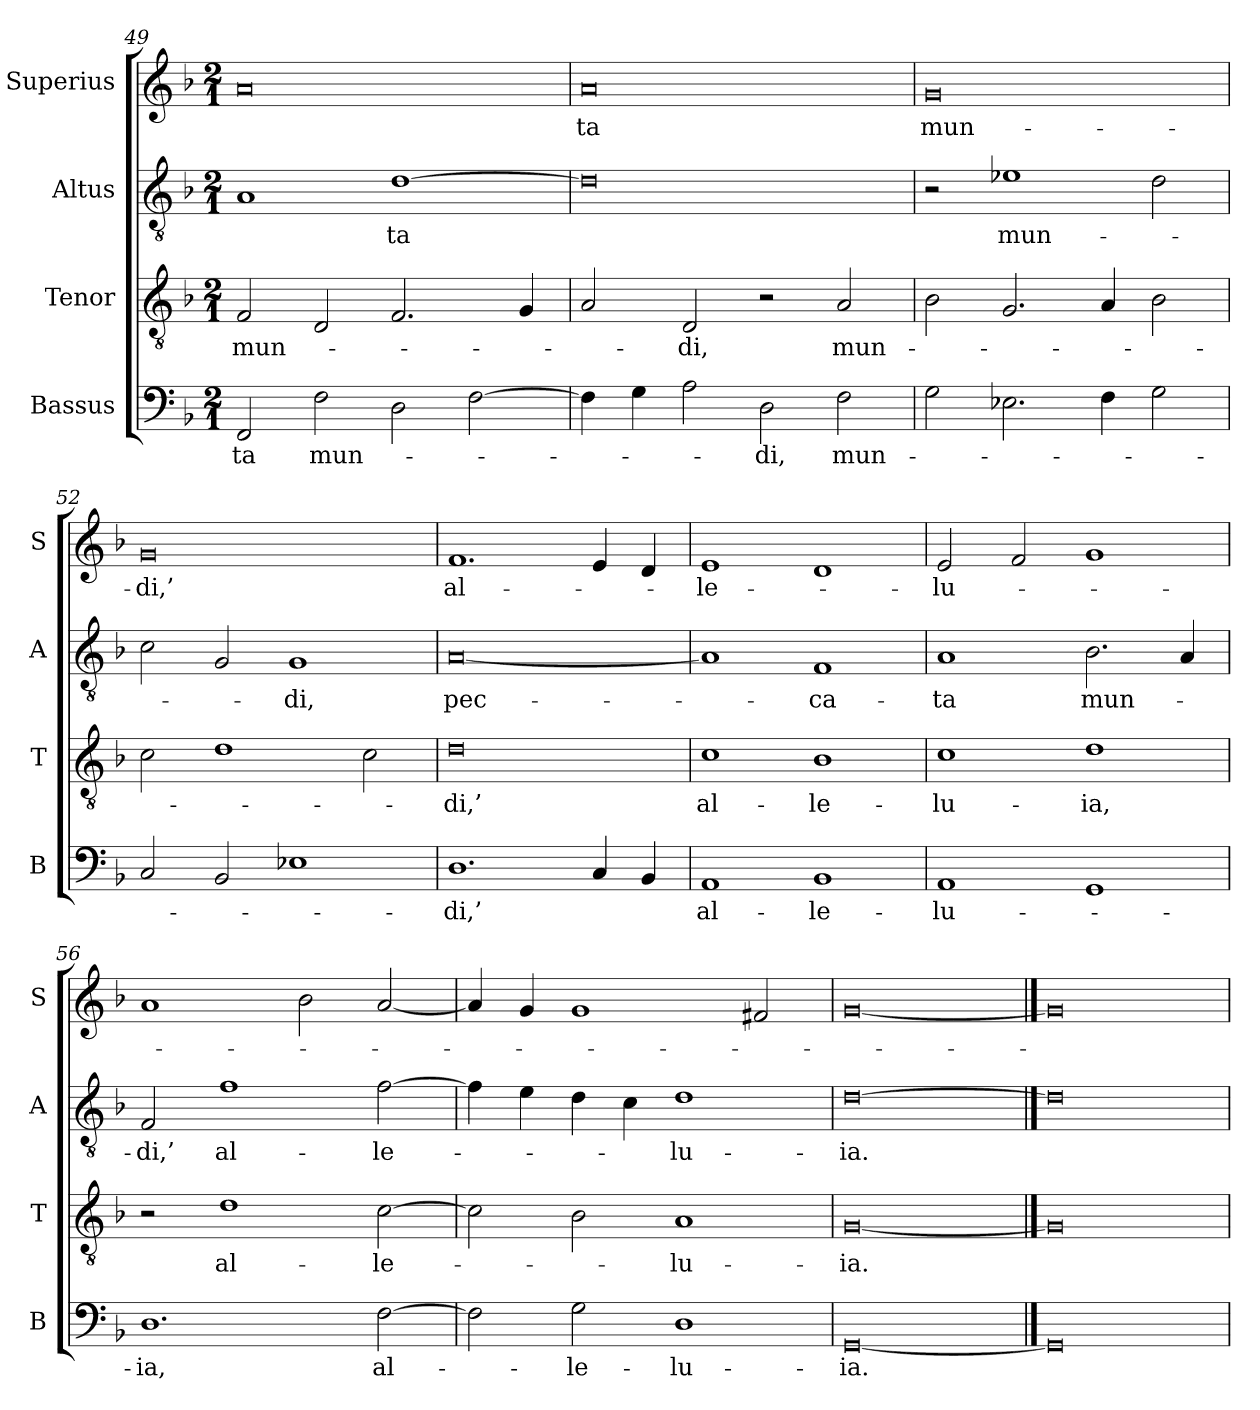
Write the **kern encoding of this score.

**kern	**text	**kern	**text	**kern	**text	**kern	**text
*part4	*part4	*part3	*part3	*part2	*part2	*part1	*part1
*staff4	*staff4	*staff3	*staff3	*staff2	*staff2	*staff1	*staff1
*I"Bassus	*	*I"Tenor	*	*I"Altus	*	*I"Superius	*
*I'B	*	*I'T	*	*I'A	*	*I'S	*
*clefF4	*	*clefGv2	*	*clefGv2	*	*clefG2	*
*k[b-]	*	*k[b-]	*	*k[b-]	*	*k[b-]	*
*F:	*	*F:	*	*F:	*	*F:	*
*M2/1	*	*M2/1	*	*M2/1	*	*M2/1	*
=49	=49	=49	=49	=49	=49	=49	=49
2FF	-ta	2F	mun-	1A	.	0a	.
2F	mun-	2D	.	.	.	.	.
2D	.	2.F	.	[1d	-ta	.	.
[2F	.	.	.	.	.	.	.
.	.	4G	.	.	.	.	.
=50	=50	=50	=50	=50	=50	=50	=50
4F]	.	2A	.	0d]	.	0a	-ta
4G	.	.	.	.	.	.	.
2A	.	2D	-di,	.	.	.	.
2D	-di,	2r	.	.	.	.	.
2F	mun-	2A	mun-	.	.	.	.
=51	=51	=51	=51	=51	=51	=51	=51
2G	.	2B-	.	2r	.	0g	mun-
2.E-X	.	2.G	.	1e-X	mun-	.	.
4F	.	4A	.	.	.	.	.
2G	.	2B-	.	2d	.	.	.
=52	=52	=52	=52	=52	=52	=52	=52
2C	.	2c	.	2c	.	0g	-di,’
2BB-	.	1d	.	2G	.	.	.
1E-X	.	.	.	1G	-di,	.	.
.	.	2c	.	.	.	.	.
=53	=53	=53	=53	=53	=53	=53	=53
1.D	-di,’	0d	-di,’	[0A	pec-	1.f	al-
4C	.	.	.	.	.	4e	.
4BB-	.	.	.	.	.	4d	.
=54	=54	=54	=54	=54	=54	=54	=54
1AA	al-	1c	al-	1A]	.	1e	-le-
1BB-	-le-	1B-	-le-	1F	-ca-	1d	.
=55	=55	=55	=55	=55	=55	=55	=55
1AA	-lu-	1c	-lu-	1A	-ta	2e	-lu-
.	.	.	.	.	.	2f	.
1GG	.	1d	-ia,	2.B-	mun-	1g	.
.	.	.	.	4A	.	.	.
=56	=56	=56	=56	=56	=56	=56	=56
1.D	-ia,	2r	.	2F	-di,’	1a	.
.	.	1d	al-	1f	al-	.	.
.	.	.	.	.	.	2b-	.
[2F	al-	[2c	-le-	[2f	-le-	[2a	.
=57	=57	=57	=57	=57	=57	=57	=57
2F]	.	2c]	.	4f]	.	4a]	.
.	.	.	.	4e	.	4g	.
2G	-le-	2B-	.	4d	.	1g	.
.	.	.	.	4c	.	.	.
1D	-lu-	1A	-lu-	1d	-lu-	.	.
.	.	.	.	.	.	2f#X	.
=58	=58	=58	=58	=58	=58	=58	=58
[0GG	-ia.	[0G	-ia.	[0d	-ia.	[0g	.
==59	==59	==59	==59	==59	==59	==59	==59
0GG]	.	0G]	.	0d]	.	0g]	.
=	=	=	=	=	=	=	=
*-	*-	*-	*-	*-	*-	*-	*-
